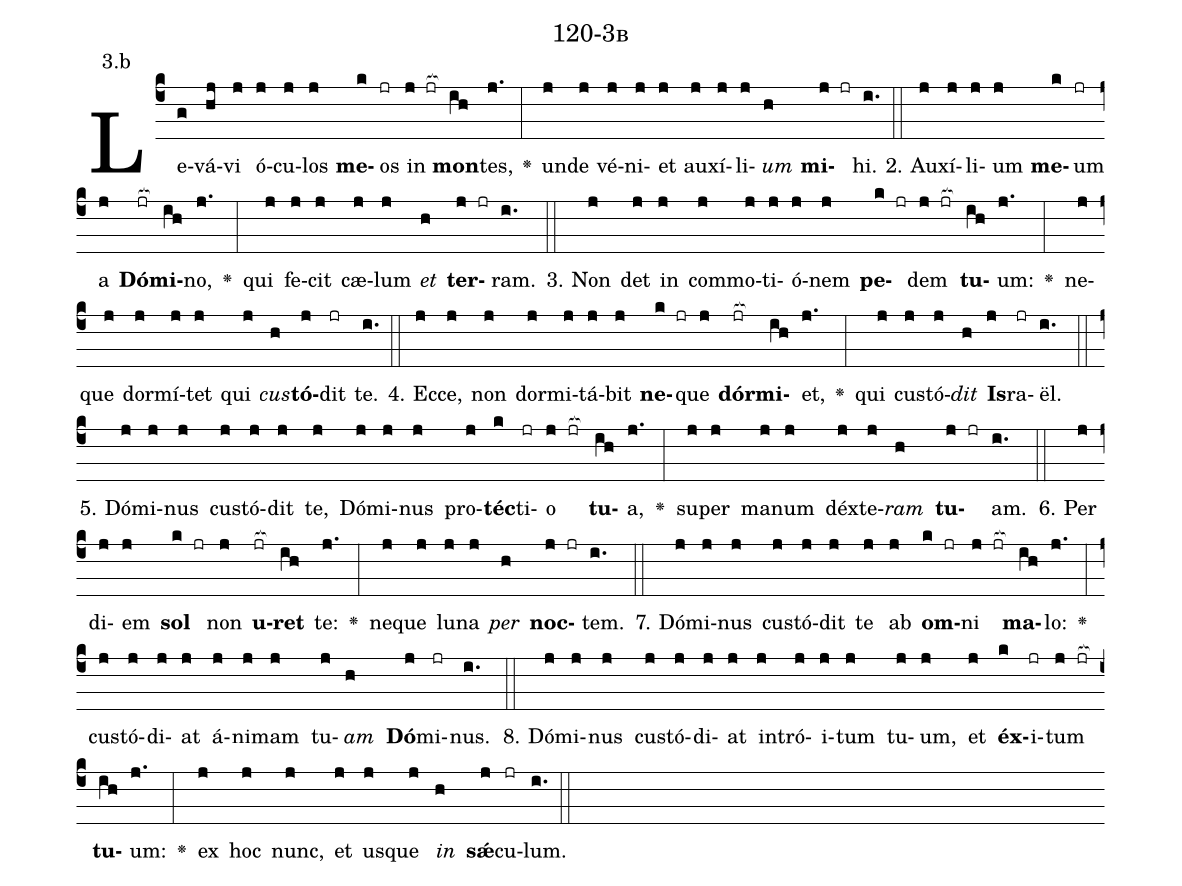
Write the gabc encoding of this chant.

name: 120-3b;
annotation: 3.b;
%%
(c4)Le(g)vá(hj)vi(j) ó(j)cu(j)los(j) <b>me</b>(k)os(jr) in(j jr[ocb:1{]) <b>mon</b>(ih[ocb:0}])tes,(j.) <v>\greheightstar</v>(:) un(j)de(j) vé(j)ni(j)et(j) au(j)xí(j)li(j)<i>um</i>(h) <b>mi</b>(j jr)hi.(i.) (::)
2. Au(j)xí(j)li(j)um(j) <b>me</b>(k)um(jr) a(j) <b>Dó</b>(jr[ocb:1{])<b>mi</b>(ih[ocb:0}])no,(j.) <v>\greheightstar</v>(:) qui(j) fe(j)cit(j) cæ(j)lum(j) <i>et</i>(h) <b>ter</b>(j jr)ram.(i.) (::)
3. Non(j) det(j) in(j) com(j)mo(j)ti(j)ó(j)nem(j) <b>pe</b>(k jr)dem(j jr[ocb:1{]) <b>tu</b>(ih[ocb:0}])um:(j.) <v>\greheightstar</v>(:) ne(j)que(j) dor(j)mí(j)tet(j) qui(j) <i>cus</i>(h)<b>tó</b>(j)dit(jr) te.(i.) (::)
4. Ec(j)ce,(j) non(j) dor(j)mi(j)tá(j)bit(j) <b>ne</b>(k jr)que(j) <b>dór</b>(jr[ocb:1{])<b>mi</b>(ih[ocb:0}])et,(j.) <v>\greheightstar</v>(:) qui(j) cus(j)tó(j)<i>dit</i>(h) <b>Is</b>(j)ra(jr)ël.(i.) (::)
5. Dó(j)mi(j)nus(j) cus(j)tó(j)dit(j) te,(j) Dó(j)mi(j)nus(j) pro(j)<b>téc</b>(k)ti(jr)o(j jr[ocb:1{]) <b>tu</b>(ih[ocb:0}])a,(j.) <v>\greheightstar</v>(:) su(j)per(j) ma(j)num(j) déx(j)te(j)<i>ram</i>(h) <b>tu</b>(j jr)am.(i.) (::)
6. Per(j) di(j)em(j) <b>sol</b>(k jr) non(j) <b>u</b>(jr[ocb:1{])<b>ret</b>(ih[ocb:0}]) te:(j.) <v>\greheightstar</v>(:) ne(j)que(j) lu(j)na(j) <i>per</i>(h) <b>noc</b>(j jr)tem.(i.) (::)
7. Dó(j)mi(j)nus(j) cus(j)tó(j)dit(j) te(j) ab(j) <b>om</b>(k jr)ni(j jr[ocb:1{]) <b>ma</b>(ih[ocb:0}])lo:(j.) <v>\greheightstar</v>(:) cus(j)tó(j)di(j)at(j) á(j)ni(j)mam(j) tu(j)<i>am</i>(h) <b>Dó</b>(j)mi(jr)nus.(i.) (::)
8. Dó(j)mi(j)nus(j) cus(j)tó(j)di(j)at(j) in(j)tró(j)i(j)tum(j) tu(j)um,(j) et(j) <b>éx</b>(k)i(jr)tum(j jr[ocb:1{]) <b>tu</b>(ih[ocb:0}])um:(j.) <v>\greheightstar</v>(:) ex(j) hoc(j) nunc,(j) et(j) us(j)que(j) <i>in</i>(h) <b>sǽ</b>(j)cu(jr)lum.(i.) (::)
